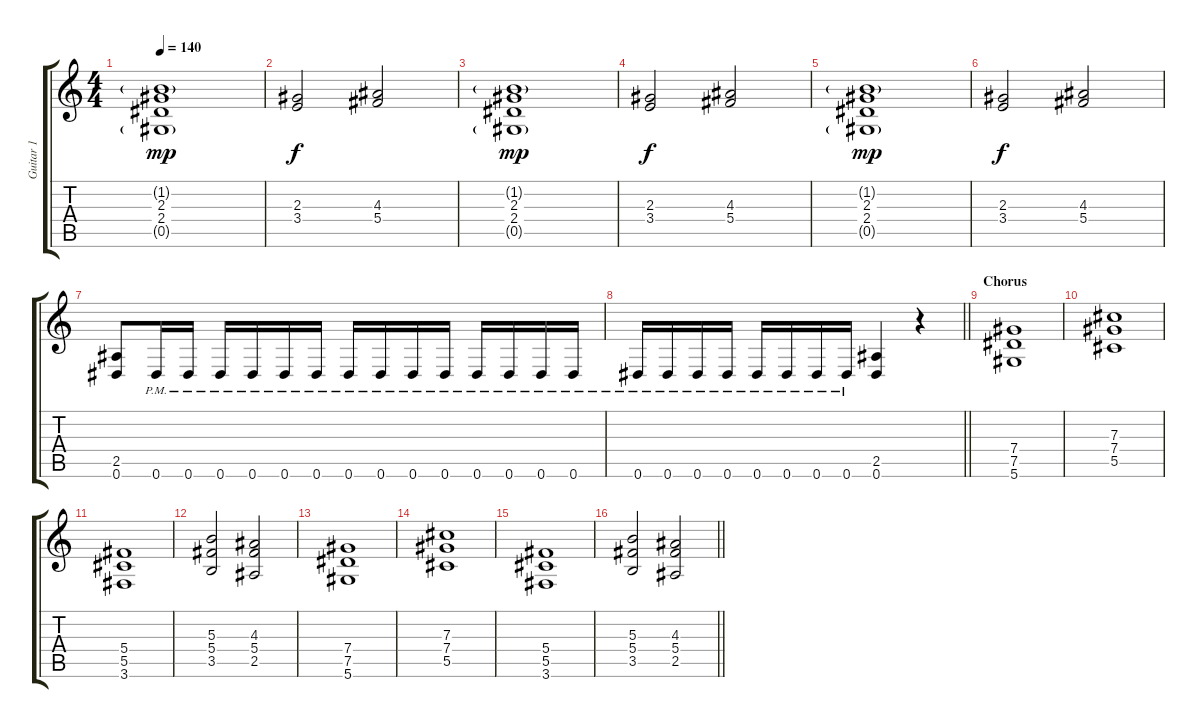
\track ("Guitar 1" "Guitar 1") {instrument distortionguitar}
\staff {score tabs}
\tuning (Eb4 Bb3 Gb3 Db3 Ab2 Eb2) {hide}
\ts (4 4)
\tempo 140
\clef g2
\ks c
(1.2{g} 2.3 2.4 0.5{g}).1{dy mp} |
(2.3 3.4).2{dy f} (4.3 5.4).2 |
(1.2{g} 2.3 2.4 0.5{g}).1{dy mp} |
(2.3 3.4).2{dy f} (4.3 5.4).2 |
(1.2{g} 2.3 2.4 0.5{g}).1{dy mp} |
(2.3 3.4).2{dy f} (4.3 5.4).2 |
(2.5 0.6).8 0.6{pm}.16 0.6{pm}.16 0.6{pm}.16 0.6{pm}.16 0.6{pm}.16 0.6{pm}.16 0.6{pm}.16 0.6{pm}.16 0.6{pm}.16 0.6{pm}.16 0.6{pm}.16 0.6{pm}.16 0.6{pm}.16 0.6{pm}.16 |
\barLineRight lightlight
0.6{pm}.16 0.6{pm}.16 0.6{pm}.16 0.6{pm}.16 0.6{pm}.16 0.6{pm}.16 0.6{pm}.16 0.6{pm}.16 (2.5 0.6).4 r.4 |
\section ("" "Chorus")
(7.4 7.5 5.6).1 |
(7.3 7.4 5.5).1 |
(5.4 5.5 3.6).1 |
(5.3 5.4 3.5).2 (4.3 5.4 2.5).2 |
(7.4 7.5 5.6).1 |
(7.3 7.4 5.5).1 |
(5.4 5.5 3.6).1 |
\barLineRight lightlight
(5.3 5.4 3.5).2 (4.3 5.4 2.5).2
